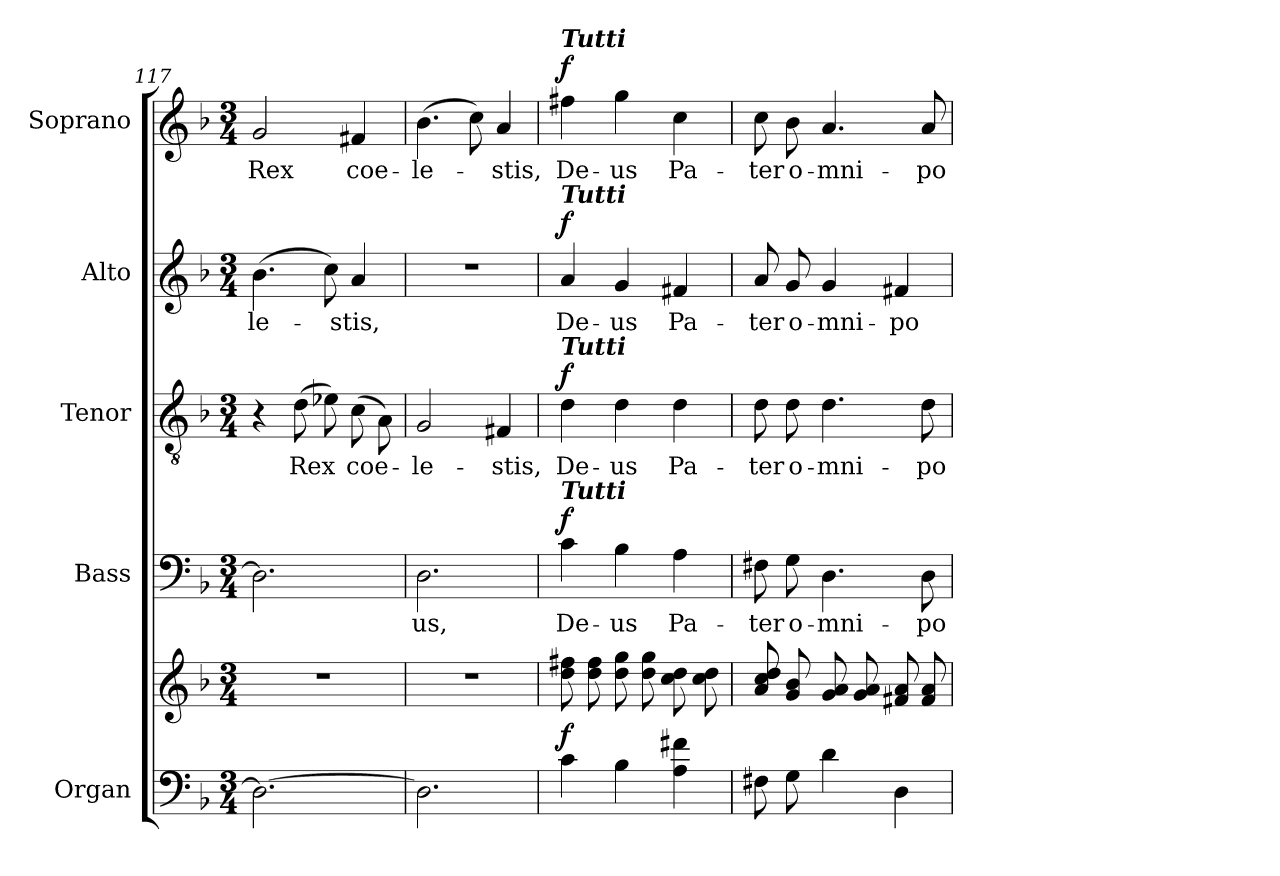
**kern	**kern	**dynam	**kern	**text	**dynam	**kern	**text	**dynam	**kern	**text	**dynam	**kern	**text	**dynam
*part5	*part5	*part5	*part4	*part4	*part4	*part3	*part3	*part3	*part2	*part2	*part2	*part1	*part1	*part1
*staff6	*staff5	*staff5/6	*staff4	*staff4	*staff4	*staff3	*staff3	*staff3	*staff2	*staff2	*staff2	*staff1	*staff1	*staff1
*I"Organ	*	*	*I"Bass	*	*	*I"Tenor	*	*	*I"Alto	*	*	*I"Soprano	*	*
*I'Org.	*	*	*I'B.	*	*	*I'T.	*	*	*I'A.	*	*	*I'S.	*	*
*clefF4	*clefG2	*	*clefF4	*	*	*clefGv2	*	*	*clefG2	*	*	*clefG2	*	*
*	*	*	*	*	*	*ITrd7c12	*	*	*	*	*	*	*	*
*k[b-]	*k[b-]	*	*k[b-]	*	*	*k[b-]	*	*	*k[b-]	*	*	*k[b-]	*	*
*F:	*F:	*	*F:	*	*	*F:	*	*	*F:	*	*	*F:	*	*
*M3/4	*M3/4	*	*M3/4	*	*	*M3/4	*	*	*M3/4	*	*	*M3/4	*	*
=117	=117	=117	=117	=117	=117	=117	=117	=117	=117	=117	=117	=117	=117	=117
!	!LO:N:vis=1	!	!	!	!	!	!	!	!	!	!	!	!	!
!	!	!	!	!	!	!	!	!	!	!LO:LY:b:color=#000000	!	!	!	!
!	!	!	!	!	!	!	!	!	!	!	!	!	!LO:LY:b:color=#000000	!
2.Di\_	2.r	.	2.Di\]	.	.	4r	.	.	(4.b-i\	-le-	.	2gi/	Rex	.
!	!	!	!	!	!	!	!LO:LY:b:color=#000000	!	!	!	!	!	!	!
.	.	.	.	.	.	(8Di\	Rex	.	.	.	.	.	.	.
.	.	.	.	.	.	8E-Xi\)	.	.	8cci\)	.	.	.	.	.
!	!	!	!	!	!	!	!LO:LY:b:color=#000000	!	!	!	!	!	!	!
!	!	!	!	!	!	!	!	!	!	!LO:LY:b:color=#000000	!	!	!	!
!	!	!	!	!	!	!	!	!	!	!	!	!	!LO:LY:b:color=#000000	!
.	.	.	.	.	.	(8Ci\	coe-	.	4ai/	-stis,	.	4f#Xi/	coe-	.
.	.	.	.	.	.	8AAi\)	.	.	.	.	.	.	.	.
=118	=118	=118	=118	=118	=118	=118	=118	=118	=118	=118	=118	=118	=118	=118
!	!LO:N:vis=1	!	!	!	!	!	!	!	!	!	!	!	!	!
!	!	!	!	!LO:LY:b:color=#000000	!	!	!	!	!	!	!	!	!	!
!	!	!	!	!	!	!	!LO:LY:b:color=#000000	!	!LO:N:vis=1	!	!	!	!	!
!	!	!	!	!	!	!	!	!	!	!	!	!	!LO:LY:b:color=#000000	!
2.Di\]	2.r	.	2.Di\	-us,	.	2GGi/	-le-	.	2.r	.	.	(4.b-i\	-le-	.
.	.	.	.	.	.	.	.	.	.	.	.	8cci\)	.	.
!	!	!	!	!	!	!	!LO:LY:b:color=#000000	!	!	!	!	!	!	!
!	!	!	!	!	!	!	!	!	!	!	!	!	!LO:LY:b:color=#000000	!
.	.	.	.	.	.	4FF#Xi/	-stis,	.	.	.	.	4ai/	-stis,	.
=119	=119	=119	=119	=119	=119	=119	=119	=119	=119	=119	=119	=119	=119	=119
!	!	!	!	!LO:LY:b:color=#000000	!	!	!	!	!	!	!	!	!	!
!	!	!	!	!	!	!	!LO:LY:b:color=#000000	!	!	!	!	!	!	!
!	!	!	!	!	!	!	!	!	!	!LO:LY:b:color=#000000	!	!	!	!
!	!	!	!	!	!	!	!	!	!	!	!	!LO:TX:a:Bi:t=Tutti	!	!
!	!	!	!	!	!	!	!	!	!LO:TX:a:Bi:t=Tutti	!	!	!	!	!
!	!	!	!	!	!	!LO:TX:a:Bi:t=Tutti	!	!	!	!	!	!	!	!
!	!	!	!LO:TX:a:Bi:t=Tutti	!	!	!	!	!	!	!	!	!	!	!
!	!	!	!	!	!	!	!	!	!	!	!	!	!LO:LY:b:color=#000000	!
4ci\	8ddi\ 8ff#Xi	f	4ci\	De-	f	4Di\	De-	f	4ai/	De-	f	4ff#Xi\	De-	f
.	8ddi\ 8ff#i	.	.	.	.	.	.	.	.	.	.	.	.	.
!	!	!	!	!LO:LY:b:color=#000000	!	!	!	!	!	!	!	!	!	!
!	!	!	!	!	!	!	!LO:LY:b:color=#000000	!	!	!	!	!	!	!
!	!	!	!	!	!	!	!	!	!	!LO:LY:b:color=#000000	!	!	!	!
!	!	!	!	!	!	!	!	!	!	!	!	!	!LO:LY:b:color=#000000	!
4B-i\	8ddi\ 8ggi	.	4B-i\	-us	.	4Di\	-us	.	4gi/	-us	.	4ggi\	-us	.
.	8ddi\ 8ggi	.	.	.	.	.	.	.	.	.	.	.	.	.
!	!	!	!	!LO:LY:b:color=#000000	!	!	!	!	!	!	!	!	!	!
!	!	!	!	!	!	!	!LO:LY:b:color=#000000	!	!	!	!	!	!	!
!	!	!	!	!	!	!	!	!	!	!LO:LY:b:color=#000000	!	!	!	!
!	!	!	!	!	!	!	!	!	!	!	!	!	!LO:LY:b:color=#000000	!
4Ai\ 4f#Xi	8cci\ 8ddi	.	4Ai\	Pa-	.	4Di\	Pa-	.	4f#Xi/	Pa-	.	4cci\	Pa-	.
.	8cci\ 8ddi	.	.	.	.	.	.	.	.	.	.	.	.	.
=120	=120	=120	=120	=120	=120	=120	=120	=120	=120	=120	=120	=120	=120	=120
!	!	!	!	!LO:LY:b:color=#000000	!	!	!	!	!	!	!	!	!	!
!	!	!	!	!	!	!	!LO:LY:b:color=#000000	!	!	!	!	!	!	!
!	!	!	!	!	!	!	!	!	!	!LO:LY:b:color=#000000	!	!	!	!
!	!	!	!	!	!	!	!	!	!	!	!	!	!LO:LY:b:color=#000000	!
8F#Xi\	8ai/ 8cci 8ddi	.	8F#Xi\	-ter	.	8Di\	-ter	.	8ai/	-ter	.	8cci\	-ter	.
!	!	!	!	!LO:LY:b:color=#000000	!	!	!	!	!	!	!	!	!	!
!	!	!	!	!	!	!	!LO:LY:b:color=#000000	!	!	!	!	!	!	!
!	!	!	!	!	!	!	!	!	!	!LO:LY:b:color=#000000	!	!	!	!
!	!	!	!	!	!	!	!	!	!	!	!	!	!LO:LY:b:color=#000000	!
8Gi\	8gi/ 8b-i	.	8Gi\	o-	.	8Di\	o-	.	8gi/	o-	.	8b-i\	o-	.
!	!	!	!	!LO:LY:b:color=#000000	!	!	!	!	!	!	!	!	!	!
!	!	!	!	!	!	!	!LO:LY:b:color=#000000	!	!	!	!	!	!	!
!	!	!	!	!	!	!	!	!	!	!LO:LY:b:color=#000000	!	!	!	!
!	!	!	!	!	!	!	!	!	!	!	!	!	!LO:LY:b:color=#000000	!
4di\	8gi/ 8ai	.	4.Di\	-mni-	.	4.Di\	-mni-	.	4gi/	-mni-	.	4.ai/	-mni-	.
.	8gi/ 8ai	.	.	.	.	.	.	.	.	.	.	.	.	.
!	!	!	!	!	!	!	!	!	!	!LO:LY:b:color=#000000	!	!	!	!
4Di\	8f#Xi/ 8ai	.	.	.	.	.	.	.	4f#Xi/	-po-	.	.	.	.
!	!	!	!	!LO:LY:b:color=#000000	!	!	!	!	!	!	!	!	!	!
!	!	!	!	!	!	!	!LO:LY:b:color=#000000	!	!	!	!	!	!	!
!	!	!	!	!	!	!	!	!	!	!	!	!	!LO:LY:b:color=#000000	!
.	8f#i/ 8ai	.	8Di\	-po-	.	8Di\	-po-	.	.	.	.	8ai/	-po-	.
=	=	=	=	=	=	=	=	=	=	=	=	=	=	=
*-	*-	*-	*-	*-	*-	*-	*-	*-	*-	*-	*-	*-	*-	*-
